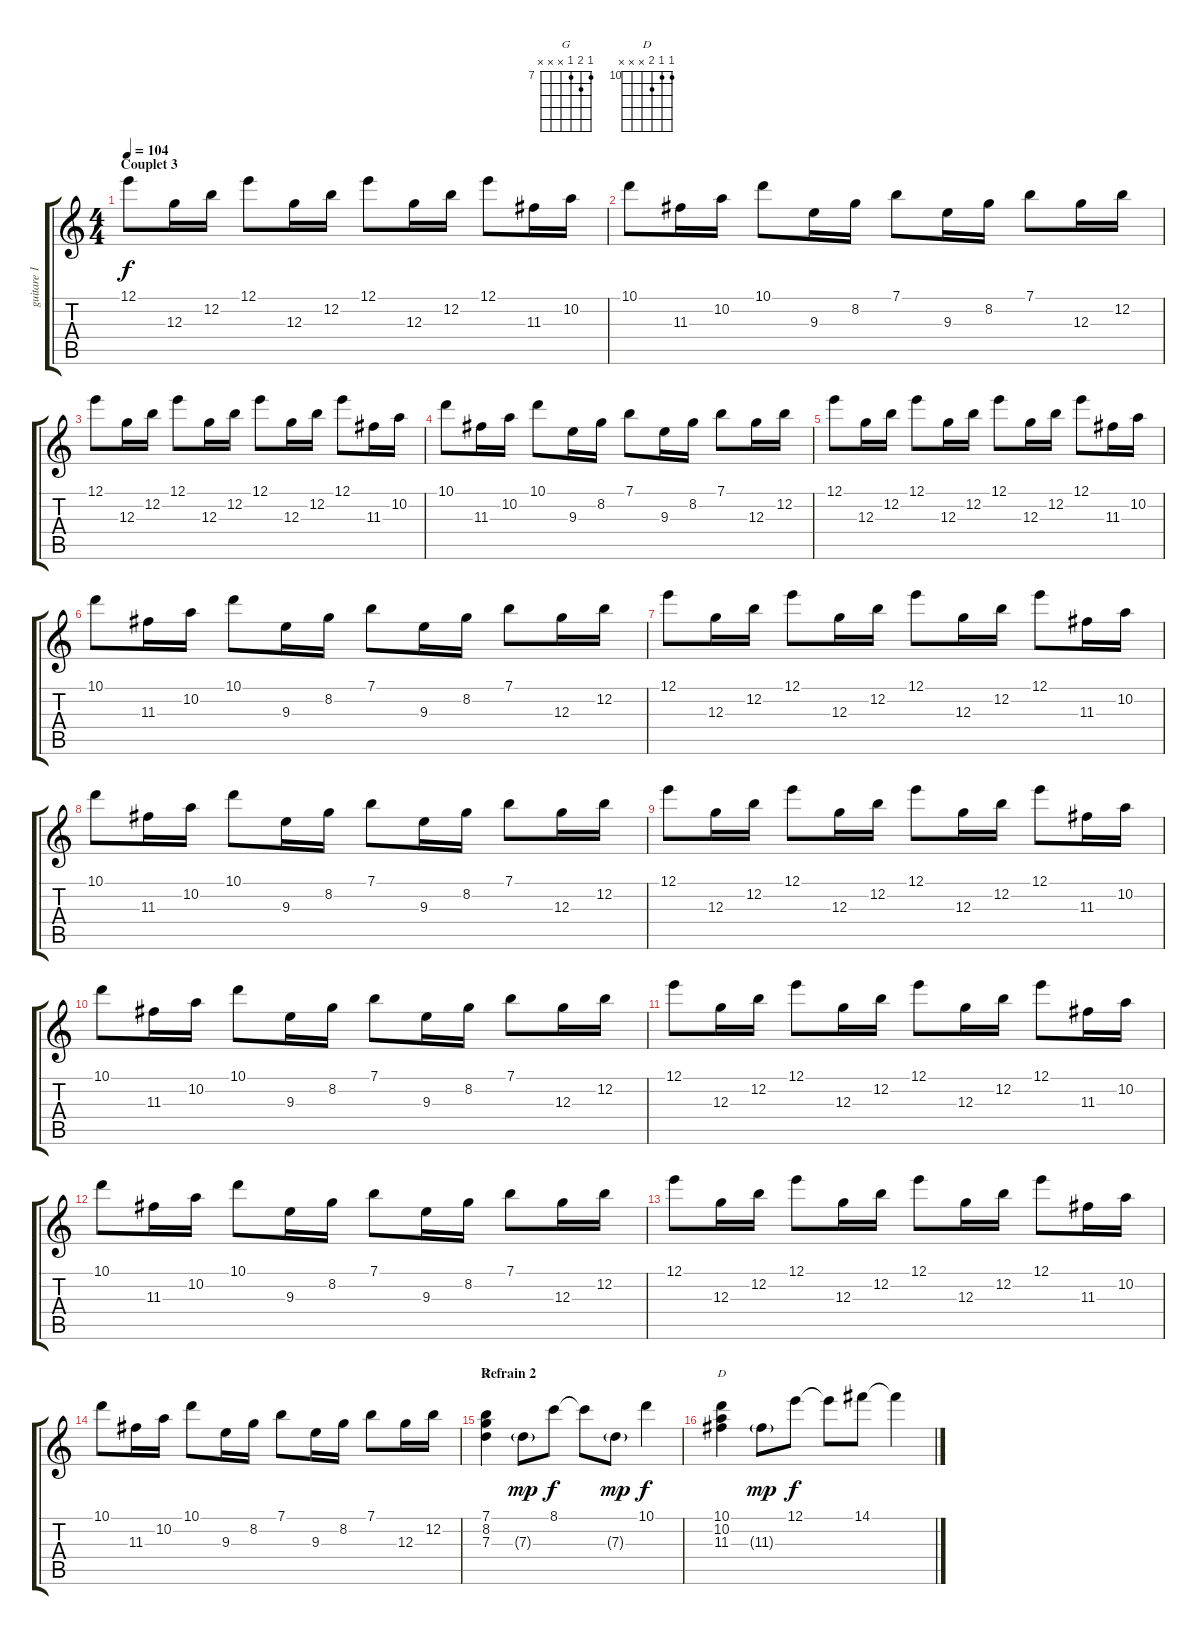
\track ("guitare 1" "guitare 1") {instrument electricguitarclean}
\staff {score tabs}
\tuning (E4 B3 G3 D3 A2 E2) {hide}
\chord ("G" 7 8 7 x x x) {firstfret 7}
\chord ("D" 10 10 11 x x x) {firstfret 10}
\ts (4 4)
\section ("" "Couplet 3")
\tempo 104
\clef g2
\ks c
12.1.8{dy f} 12.3.16 12.2.16 12.1.8 12.3.16 12.2.16 12.1.8 12.3.16 12.2.16 12.1.8 11.3.16 10.2.16 |
10.1.8 11.3.16 10.2.16 10.1.8 9.3.16 8.2.16 7.1.8 9.3.16 8.2.16 7.1.8 12.3.16 12.2.16 |
12.1.8 12.3.16 12.2.16 12.1.8 12.3.16 12.2.16 12.1.8 12.3.16 12.2.16 12.1.8 11.3.16 10.2.16 |
10.1.8 11.3.16 10.2.16 10.1.8 9.3.16 8.2.16 7.1.8 9.3.16 8.2.16 7.1.8 12.3.16 12.2.16 |
12.1.8 12.3.16 12.2.16 12.1.8 12.3.16 12.2.16 12.1.8 12.3.16 12.2.16 12.1.8 11.3.16 10.2.16 |
10.1.8 11.3.16 10.2.16 10.1.8 9.3.16 8.2.16 7.1.8 9.3.16 8.2.16 7.1.8 12.3.16 12.2.16 |
12.1.8 12.3.16 12.2.16 12.1.8 12.3.16 12.2.16 12.1.8 12.3.16 12.2.16 12.1.8 11.3.16 10.2.16 |
10.1.8 11.3.16 10.2.16 10.1.8 9.3.16 8.2.16 7.1.8 9.3.16 8.2.16 7.1.8 12.3.16 12.2.16 |
12.1.8 12.3.16 12.2.16 12.1.8 12.3.16 12.2.16 12.1.8 12.3.16 12.2.16 12.1.8 11.3.16 10.2.16 |
10.1.8 11.3.16 10.2.16 10.1.8 9.3.16 8.2.16 7.1.8 9.3.16 8.2.16 7.1.8 12.3.16 12.2.16 |
12.1.8 12.3.16 12.2.16 12.1.8 12.3.16 12.2.16 12.1.8 12.3.16 12.2.16 12.1.8 11.3.16 10.2.16 |
10.1.8 11.3.16 10.2.16 10.1.8 9.3.16 8.2.16 7.1.8 9.3.16 8.2.16 7.1.8 12.3.16 12.2.16 |
12.1.8 12.3.16 12.2.16 12.1.8 12.3.16 12.2.16 12.1.8 12.3.16 12.2.16 12.1.8 11.3.16 10.2.16 |
10.1.8 11.3.16 10.2.16 10.1.8 9.3.16 8.2.16 7.1.8 9.3.16 8.2.16 7.1.8 12.3.16 12.2.16 |
\section ("" "Refrain 2")
(7.1 8.2 7.3).4{ch "G"} 7.3{g}.8{dy mp} 8.1.8{dy f} 8.1{t}.8 7.3{g}.8{dy mp} 10.1.4{dy f} |
(10.1 10.2 11.3).4{ch "D"} 11.3{g}.8{dy mp} 12.1.8{dy f} 12.1{t}.8 14.1.8 14.1{t}.4
